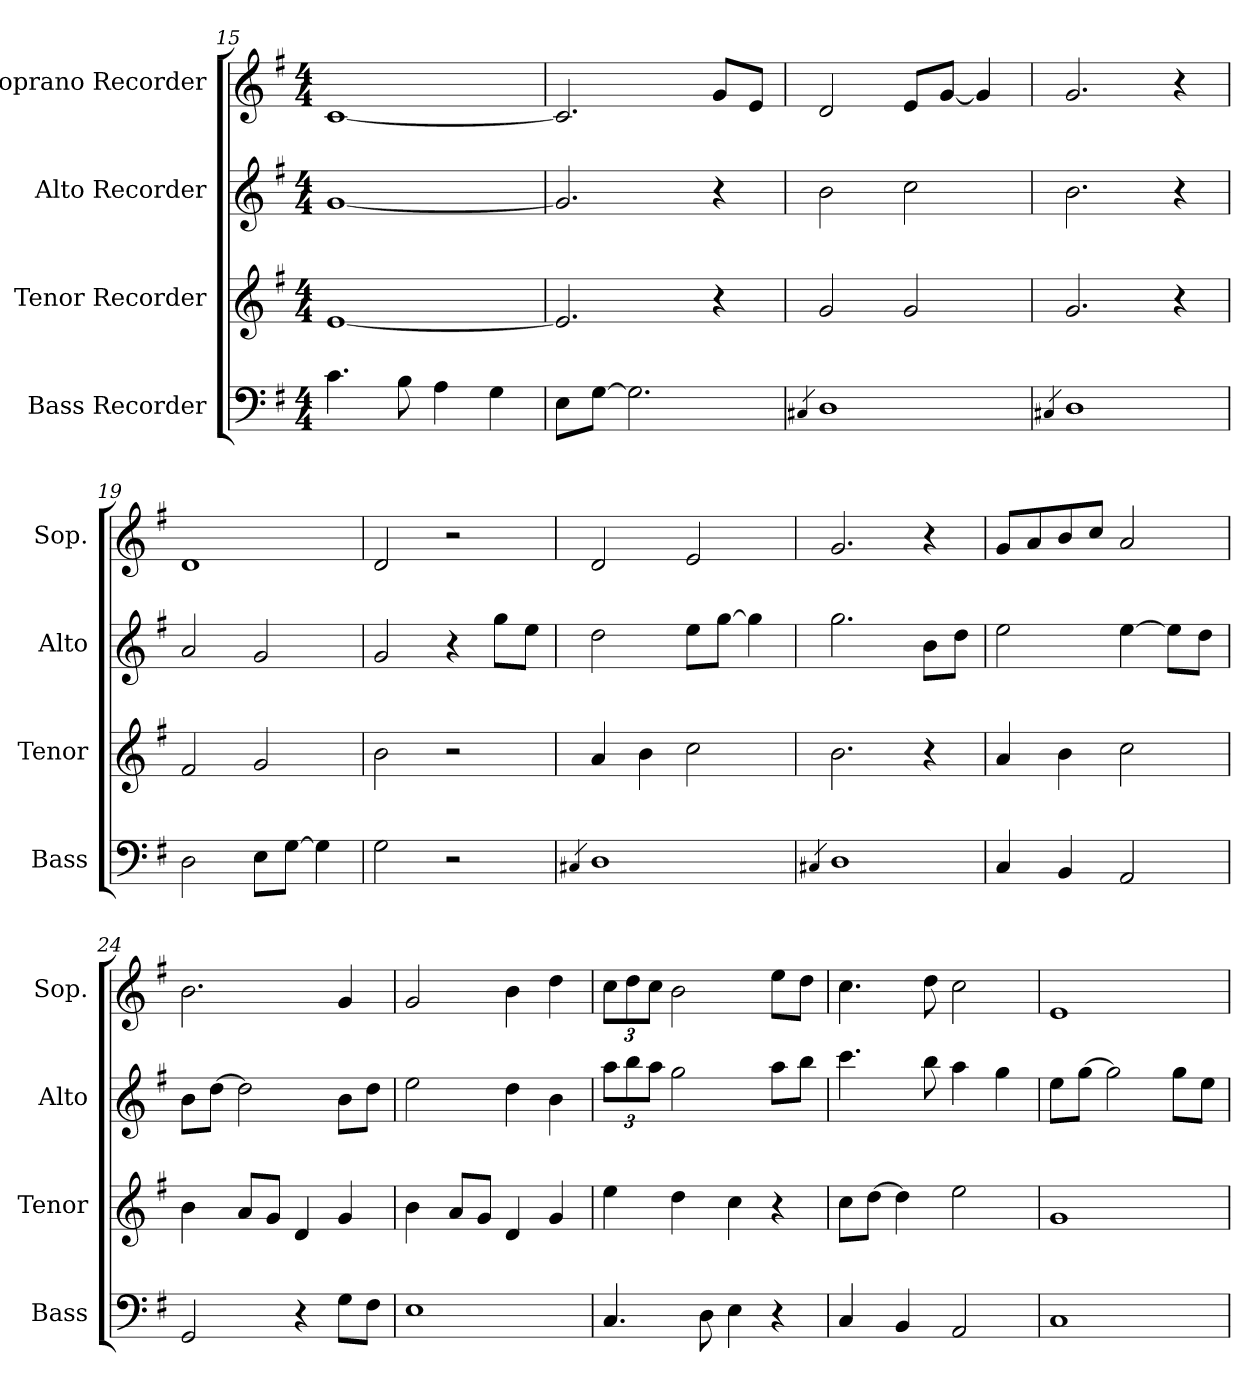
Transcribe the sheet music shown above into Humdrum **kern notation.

**kern	**kern	**kern	**kern
*part4	*part3	*part2	*part1
*staff4	*staff3	*staff2	*staff1
*I"Bass Recorder	*I"Tenor Recorder	*I"Alto Recorder	*I"Soprano Recorder
*I'Bass	*I'Tenor	*I'Alto	*I'Sop.
*clefF4	*clefG2	*clefG2	*clefG2
*ITrd-7c-12	*	*	*ITrd-7c-12
*k[f#]	*k[f#]	*k[f#]	*k[f#]
*G:	*G:	*G:	*G:
*M4/4	*M4/4	*M4/4	*M4/4
=15	=15	=15	=15
4.cc\	[1e	[1g	[1cc
8b\	.	.	.
4a\	.	.	.
4g\	.	.	.
=16	=16	=16	=16
8e\L	2.e/]	2.g/]	2.cc/]
[8g\J	.	.	.
2.g\]	.	.	.
.	4r	4r	8gg/L
.	.	.	8ee/J
=17	=17	=17	=17
4qc#X/	.	.	.
1d	2g/	2b\	2dd/
.	2g/	2cc\	8ee/L
.	.	.	[8gg/J
.	.	.	4gg/]
=18	=18	=18	=18
4qc#X/	.	.	.
1d	2.g/	2.b\	2.gg/
.	4r	4r	4r
!!LO:PB:g=z
=19	=19	=19	=19
2d\	2f#/	2a/	1dd
8e\L	2g/	2g/	.
[8g\J	.	.	.
4g\]	.	.	.
=20	=20	=20	=20
2g\	2b\	2g/	2dd/
2r	2r	4r	2r
.	.	8gg\L	.
.	.	8ee\J	.
=21	=21	=21	=21
4qc#X/	.	.	.
1d	4a/	2dd\	2dd/
.	4b\	.	.
.	2cc\	8ee\L	2ee/
.	.	[8gg\J	.
.	.	4gg\]	.
=22	=22	=22	=22
4qc#X/	.	.	.
1d	2.b\	2.gg\	2.gg/
.	4r	8b\L	4r
.	.	8dd\J	.
=23	=23	=23	=23
4c/	4a/	2ee\	8gg/L
.	.	.	8aa/
4B/	4b\	.	8bb/
.	.	.	8ccc/J
2A/	2cc\	[4ee\	2aa/
.	.	8ee\L]	.
.	.	8dd\J	.
=24	=24	=24	=24
2G/	4b\	8b\L	2.bb\
.	.	[8dd\J	.
.	8a/L	2dd\]	.
.	8g/J	.	.
4r	4d/	.	.
8g\L	4g/	8b\L	4gg/
8f#\J	.	8dd\J	.
!!LO:LB:g=z
=25	=25	=25	=25
1e	4b\	2ee\	2gg/
.	8a/L	.	.
.	8g/J	.	.
.	4d/	4dd\	4bb\
.	4g/	4b\	4ddd\
=26	=26	=26	=26
4.c/	4ee\	12aa\L	12ccc\L
.	.	12bb\	12ddd\
.	.	12aa\J	12ccc\J
.	4dd\	2gg\	2bb\
8d\	.	.	.
4e\	4cc\	.	.
4r	4r	8aa\L	8eee\L
.	.	8bb\J	8ddd\J
=27	=27	=27	=27
4c/	8cc\L	4.ccc\	4.ccc\
.	[8dd\J	.	.
4B/	4dd\]	.	.
.	.	8bb\	8ddd\
2A/	2ee\	4aa\	2ccc\
.	.	4gg\	.
=28	=28	=28	=28
1c	1g	8ee\L	1ee
.	.	[8gg\J	.
.	.	2gg\]	.
.	.	8gg\L	.
.	.	8ee\J	.
=	=	=	=
*-	*-	*-	*-
